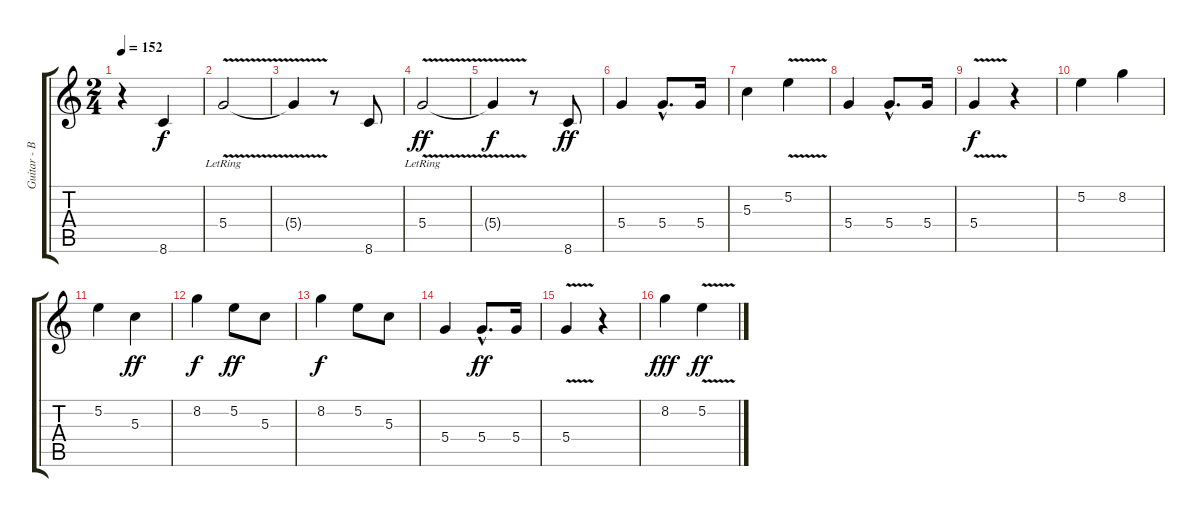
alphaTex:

\track ("Guitar - Bugle" "Guitar - B") {instrument distortionguitar}
\staff {score tabs}
\tuning (E4 B3 G3 D3 A2 E2) {hide}
\ts (2 4)
\tempo 152
\clef g2
\ks c
r.4{dy f instrument distortionguitar} 8.6.4 |
5.4{v lr}.2 |
5.4{t}.4 r.8 8.6.8 |
5.4{v lr}.2{dy ff} |
5.4{t}.4{dy f} r.8 8.6.8{dy ff} |
5.4.4 5.4{hac}.8{d} 5.4.16 |
5.3.4 5.2{v}.4 |
5.4.4 5.4{hac}.8{d} 5.4.16 |
5.4{v}.4{dy f} r.4 |
5.2.4 8.2.4 |
5.2.4 5.3.4{dy ff} |
8.2.4{dy f} 5.2.8{dy ff} 5.3.8 |
8.2.4{dy f} 5.2.8 5.3.8 |
5.4.4 5.4{hac}.8{d dy ff} 5.4.16 |
5.4{v}.4 r.4 |
8.2.4{dy fff} 5.2{v}.4{dy ff}
